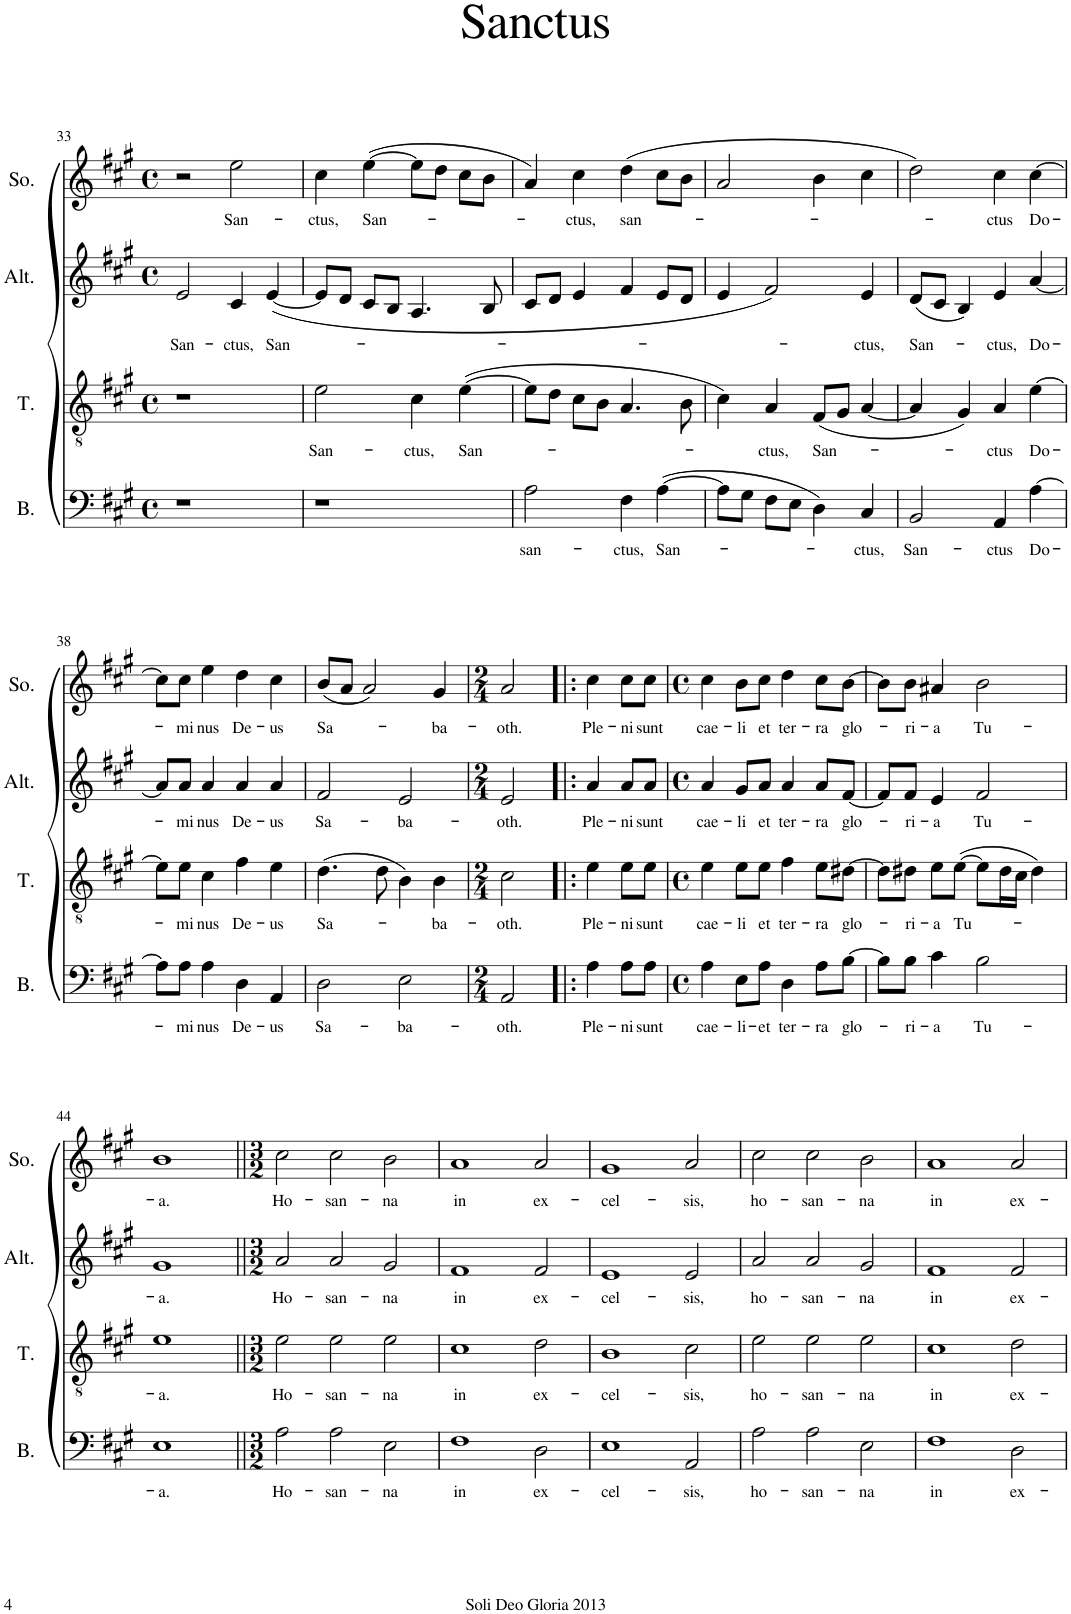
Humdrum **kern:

**kern	**text	**kern	**text	**kern	**text	**kern	**text
*part4	*part4	*part3	*part3	*part2	*part2	*part1	*part1
*staff4	*staff4	*staff3	*staff3	*staff2	*staff2	*staff1	*staff1
*I"Basse	*	*I"Ténor	*	*I"Alto	*	*I"Soprano	*
*I'B.	*	*I'T.	*	*I'Alt.	*	*I'So.	*
!!LO:PB:g=z
*clefF4	*	*clefGv2	*	*clefG2	*	*clefG2	*
*k[f#c#g#]	*	*k[f#c#g#]	*	*k[f#c#g#]	*	*k[f#c#g#]	*
*M4/4	*	*M4/4	*	*M4/4	*	*M4/4	*
*met(c)	*	*met(c)	*	*met(c)	*	*met(c)	*
=33	=33	=33	=33	=33	=33	=33	=33
!	!	!	!	!	!LO:LY:b	!	!
1r	.	1r	.	2e/	San-	2r	.
!	!	!	!	!	!LO:LY:b	!	!LO:LY:b
.	.	.	.	4c#/	-ctus,	2ee\	San-
!	!	!	!	!	!LO:LY:b	!	!
.	.	.	.	([4e/	San-	.	.
=34	=34	=34	=34	=34	=34	=34	=34
!	!	!	!LO:LY:b	!	!	!	!LO:LY:b
1r	.	2e\	San-	8e/L]	.	4cc#\	-ctus,
.	.	.	.	8d/J	.	.	.
!	!	!	!	!	!	!	!LO:LY:b
.	.	.	.	8c#/L	.	([4ee\	San-
.	.	.	.	8B/J	.	.	.
!	!	!	!LO:LY:b	!	!	!	!
.	.	4c#\	-ctus,	4.A/	.	8ee\L]	.
.	.	.	.	.	.	8dd\J	.
!	!	!	!LO:LY:b	!	!	!	!
.	.	([4e\	San-	.	.	8cc#\L	.
.	.	.	.	8B/	.	8b\J	.
=35	=35	=35	=35	=35	=35	=35	=35
!	!LO:LY:b	!	!	!	!	!	!
2A\	san-	8e\L]	.	8c#/L	.	4a/)	.
.	.	8d\J	.	8d/J	.	.	.
!	!	!	!	!	!	!	!LO:LY:b
.	.	8c#\L	.	4e/	.	4cc#\	-ctus,
.	.	8B\J	.	.	.	.	.
!	!LO:LY:b	!	!	!	!	!	!LO:LY:b
4F#\	-ctus,	4.A/	.	4f#/	.	(4dd\	san-
!	!LO:LY:b	!	!	!	!	!	!
([4A\	San-	.	.	8e/L	.	8cc#\L	.
.	.	8B\	.	8d/J	.	8b\J	.
=36	=36	=36	=36	=36	=36	=36	=36
8A\L]	.	4c#\)	.	4e/	.	2a/	.
8G#\J	.	.	.	.	.	.	.
!	!	!	!LO:LY:b	!	!	!	!
8F#\L	.	4A/	-ctus,	2f#/)	.	.	.
8E\J	.	.	.	.	.	.	.
!	!	!	!LO:LY:b	!	!	!	!
4D\)	.	(8F#/L	San-	.	.	4b\	.
.	.	8G#/J	.	.	.	.	.
!	!LO:LY:b	!	!	!	!LO:LY:b	!	!
4C#/	-ctus,	[4A/	.	4e/	-ctus,	4cc#\	.
=37	=37	=37	=37	=37	=37	=37	=37
!	!LO:LY:b	!	!	!	!LO:LY:b	!	!
2BB/	San-	4A/]	.	(8d/L	San-	2dd\)	.
.	.	.	.	8c#/J	.	.	.
.	.	4G#/)	.	4B/)	.	.	.
!	!LO:LY:b	!	!LO:LY:b	!	!LO:LY:b	!	!LO:LY:b
4AA/	-ctus	4A/	-ctus	4e/	-ctus,	4cc#\	-ctus
!	!LO:LY:b	!	!LO:LY:b	!	!LO:LY:b	!	!LO:LY:b
[4A\	Do-	[4e\	Do-	[4a/	Do-	[4cc#\	Do-
!!LO:LB:g=z
=38	=38	=38	=38	=38	=38	=38	=38
8A\L]	.	8e\L]	.	8a/L]	.	8cc#\L]	.
!	!LO:LY:b	!	!LO:LY:b	!	!LO:LY:b	!	!LO:LY:b
8A\J	-mi-	8e\J	-mi-	8a/J	-mi-	8cc#\J	-mi-
!	!LO:LY:b	!	!LO:LY:b	!	!LO:LY:b	!	!LO:LY:b
4A\	-nus	4c#\	-nus	4a/	-nus	4ee\	-nus
!	!LO:LY:b	!	!LO:LY:b	!	!LO:LY:b	!	!LO:LY:b
4D\	De-	4f#\	De-	4a/	De-	4dd\	De-
!	!LO:LY:b	!	!LO:LY:b	!	!LO:LY:b	!	!LO:LY:b
4AA/	-us	4e\	-us	4a/	-us	4cc#\	-us
=39	=39	=39	=39	=39	=39	=39	=39
!	!LO:LY:b	!	!LO:LY:b	!	!LO:LY:b	!	!LO:LY:b
2D\	Sa-	(4.d\	Sa-	2f#/	Sa-	(8b/L	Sa-
.	.	.	.	.	.	8a/J	.
.	.	.	.	.	.	2a/)	.
.	.	8d\	.	.	.	.	.
!	!LO:LY:b	!	!	!	!LO:LY:b	!	!
2E\	-ba-	4B\)	.	2e/	-ba-	.	.
!	!	!	!LO:LY:b	!	!	!	!LO:LY:b
.	.	4B\	-ba-	.	.	4g#/	-ba-
=40	=40	=40	=40	=40	=40	=40	=40
*M2/4	*	*M2/4	*	*M2/4	*	*M2/4	*
!	!LO:LY:b	!	!LO:LY:b	!	!LO:LY:b	!	!LO:LY:b
2AA/	-oth.	2c#\	-oth.	2e/	-oth.	2a/	-oth.
=41!|:	=41!|:	=41!|:	=41!|:	=41!|:	=41!|:	=41!|:	=41!|:
!	!LO:LY:b	!	!LO:LY:b	!	!LO:LY:b	!	!LO:LY:b
4A\	Ple-	4e\	Ple-	4a/	Ple-	4cc#\	Ple-
!	!LO:LY:b	!	!LO:LY:b	!	!LO:LY:b	!	!LO:LY:b
8A\L	-ni	8e\L	-ni	8a/L	-ni	8cc#\L	-ni
!	!LO:LY:b	!	!LO:LY:b	!	!LO:LY:b	!	!LO:LY:b
8A\J	sunt	8e\J	sunt	8a/J	sunt	8cc#\J	sunt
=42	=42	=42	=42	=42	=42	=42	=42
*M4/4	*	*M4/4	*	*M4/4	*	*M4/4	*
*met(c)	*	*met(c)	*	*met(c)	*	*met(c)	*
!	!LO:LY:b	!	!LO:LY:b	!	!LO:LY:b	!	!LO:LY:b
4A\	cae-	4e\	cae-	4a/	cae-	4cc#\	cae-
!	!LO:LY:b	!	!LO:LY:b	!	!LO:LY:b	!	!LO:LY:b
8E\L	-li-	8e\L	-li	8g#/L	-li	8b\L	-li
!	!LO:LY:b	!	!LO:LY:b	!	!LO:LY:b	!	!LO:LY:b
8A\J	-et	8e\J	et	8a/J	et	8cc#\J	et
!	!LO:LY:b	!	!LO:LY:b	!	!LO:LY:b	!	!LO:LY:b
4D\	ter-	4f#\	ter-	4a/	ter-	4dd\	ter-
!	!LO:LY:b	!	!LO:LY:b	!	!LO:LY:b	!	!LO:LY:b
8A\L	-ra	8e\L	-ra	8a/L	-ra	8cc#\L	-ra
!	!LO:LY:b	!	!LO:LY:b	!	!LO:LY:b	!	!LO:LY:b
[8B\J	glo-	[8d#X\J	glo-	[8f#/J	glo-	[8b\J	glo-
=43	=43	=43	=43	=43	=43	=43	=43
8B\L]	.	8d#\L]	.	8f#/L]	.	8b\L]	.
!	!LO:LY:b	!	!LO:LY:b	!	!LO:LY:b	!	!LO:LY:b
8B\J	-ri-	8d#X\J	-ri-	8f#/J	-ri-	8b\J	-ri-
!	!LO:LY:b	!	!LO:LY:b	!	!LO:LY:b	!	!LO:LY:b
4c#\	-a	8e\L	-a	4e/	-a	4a#X/	-a
!	!	!	!LO:LY:b	!	!	!	!
.	.	([8e\J	Tu-	.	.	.	.
!	!LO:LY:b	!	!	!	!LO:LY:b	!	!LO:LY:b
2B\	Tu-	8e\L]	.	2f#/	Tu-	2b\	Tu-
.	.	16d#\L	.	.	.	.	.
.	.	16c#\JJ	.	.	.	.	.
.	.	4d#\)	.	.	.	.	.
!!LO:LB:g=z
=44	=44	=44	=44	=44	=44	=44	=44
!	!LO:LY:b	!	!LO:LY:b	!	!LO:LY:b	!	!LO:LY:b
1E	-a.	1e	-a.	1g#	-a.	1b	-a.
=45||	=45||	=45||	=45||	=45||	=45||	=45||	=45||
*M3/2	*	*M3/2	*	*M3/2	*	*M3/2	*
!	!LO:LY:b	!	!LO:LY:b	!	!LO:LY:b	!	!LO:LY:b
2A\	Ho-	2e\	Ho-	2a/	Ho-	2cc#\	Ho-
!	!LO:LY:b	!	!LO:LY:b	!	!LO:LY:b	!	!LO:LY:b
2A\	-san-	2e\	-san-	2a/	-san-	2cc#\	-san-
!	!LO:LY:b	!	!LO:LY:b	!	!LO:LY:b	!	!LO:LY:b
2E\	-na	2e\	-na	2g#/	-na	2b\	-na
=46	=46	=46	=46	=46	=46	=46	=46
!	!LO:LY:b	!	!LO:LY:b	!	!LO:LY:b	!	!LO:LY:b
1F#	in	1c#	in	1f#	in	1a	in
!	!LO:LY:b	!	!LO:LY:b	!	!LO:LY:b	!	!LO:LY:b
2D\	ex-	2d\	ex-	2f#/	ex-	2a/	ex-
=47	=47	=47	=47	=47	=47	=47	=47
!	!LO:LY:b	!	!LO:LY:b	!	!LO:LY:b	!	!LO:LY:b
1E	-cel-	1B	-cel-	1e	-cel-	1g#	-cel-
!	!LO:LY:b	!	!LO:LY:b	!	!LO:LY:b	!	!LO:LY:b
2AA/	-sis,	2c#\	-sis,	2e/	-sis,	2a/	-sis,
=48	=48	=48	=48	=48	=48	=48	=48
!	!LO:LY:b	!	!LO:LY:b	!	!LO:LY:b	!	!LO:LY:b
2A\	ho-	2e\	ho-	2a/	ho-	2cc#\	ho-
!	!LO:LY:b	!	!LO:LY:b	!	!LO:LY:b	!	!LO:LY:b
2A\	-san-	2e\	-san-	2a/	-san-	2cc#\	-san-
!	!LO:LY:b	!	!LO:LY:b	!	!LO:LY:b	!	!LO:LY:b
2E\	-na	2e\	-na	2g#/	-na	2b\	-na
=49	=49	=49	=49	=49	=49	=49	=49
!	!LO:LY:b	!	!LO:LY:b	!	!LO:LY:b	!	!LO:LY:b
1F#	in	1c#	in	1f#	in	1a	in
!	!LO:LY:b	!	!LO:LY:b	!	!LO:LY:b	!	!LO:LY:b
2D\	ex-	2d\	ex-	2f#/	ex-	2a/	ex-
=	=	=	=	=	=	=	=
*-	*-	*-	*-	*-	*-	*-	*-
